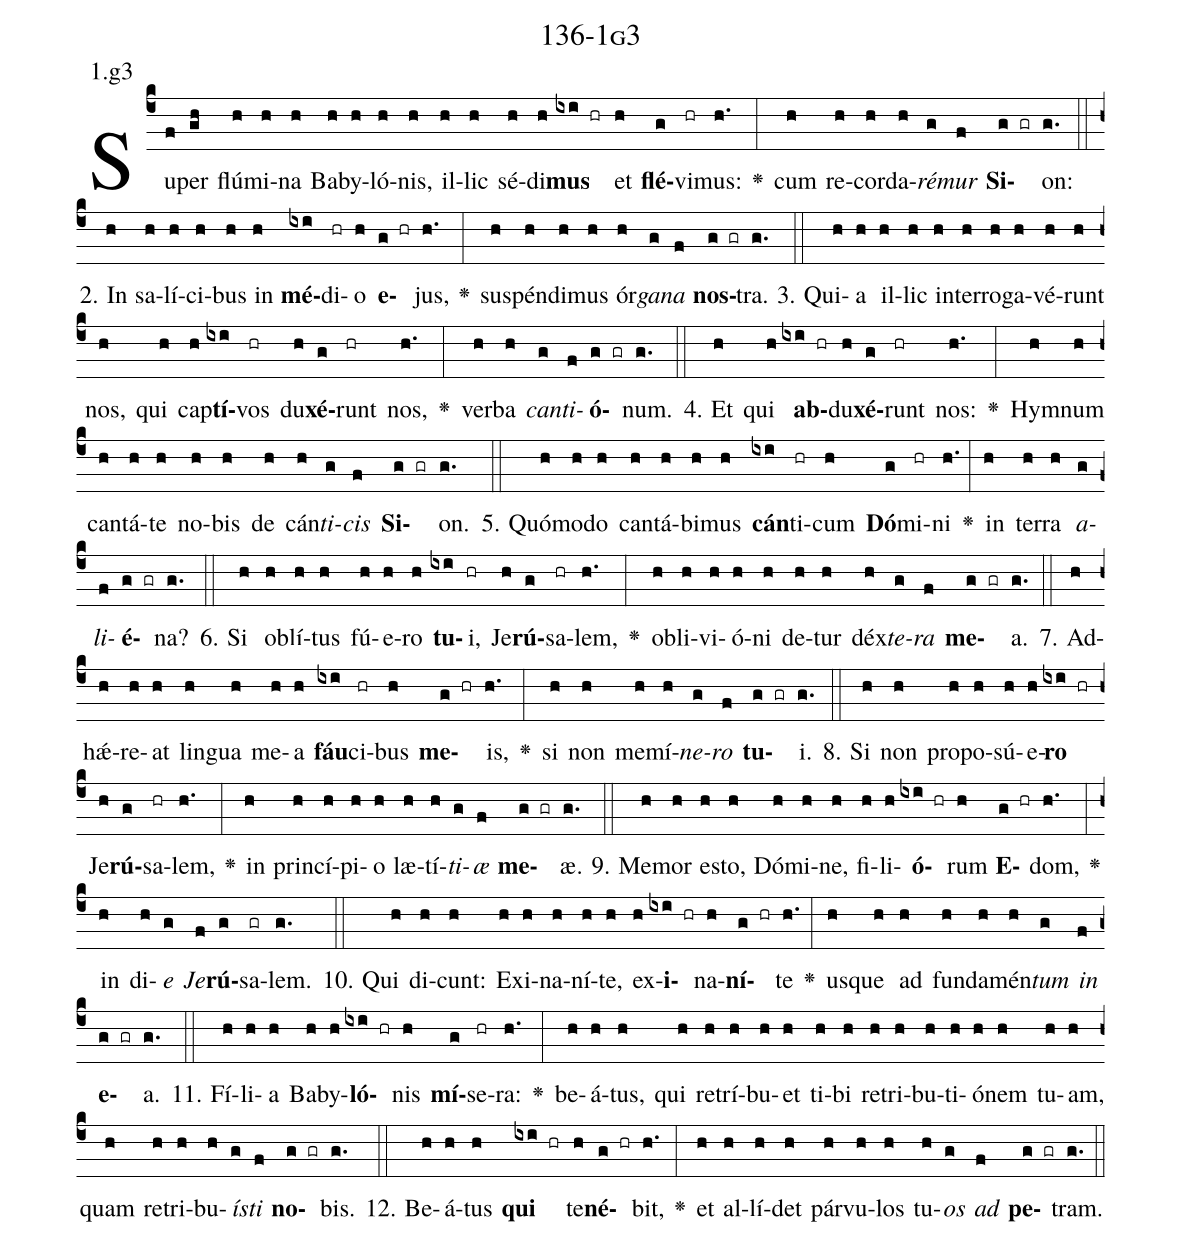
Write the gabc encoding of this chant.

name: 136-1g3;
annotation: 1.g3;
%%
(c4)Su(f)per(gh) flú(h)mi(h)na(h) Ba(h)by(h)ló(h)nis,(h) il(h)lic(h) sé(h)di(h)<b>mus</b>(ixi hr) et(h) <b>flé</b>(g)vi(hr)mus:(h.) <v>\greheightstar</v>(:) cum(h) re(h)cor(h)da(h)<i>ré</i>(g)<i>mur</i>(f) <b>Si</b>(g gr)on:(g.) (::)
2. In(h) sa(h)lí(h)ci(h)bus(h) in(h) <b>mé</b>(ixi)di(hr)o(h) <b>e</b>(g hr)jus,(h.) <v>\greheightstar</v>(:) sus(h)pén(h)di(h)mus(h) ór(h)<i>ga</i>(g)<i>na</i>(f) <b>nos</b>(g gr)tra.(g.) (::)
3. Qui(h)a(h) il(h)lic(h) in(h)ter(h)ro(h)ga(h)vé(h)runt(h) nos,(h) qui(h) cap(h)<b>tí</b>(ixi)vos(hr) du(h)<b>xé</b>(g)runt(hr) nos,(h.) <v>\greheightstar</v>(:) ver(h)ba(h) <i>can</i>(g)<i>ti</i>(f)<b>ó</b>(g gr)num.(g.) (::)
4. Et(h) qui(h) <b>ab</b>(ixi hr)du(h)<b>xé</b>(g)runt(hr) nos:(h.) <v>\greheightstar</v>(:) Hym(h)num(h) can(h)tá(h)te(h) no(h)bis(h) de(h) cán(h)<i>ti</i>(g)<i>cis</i>(f) <b>Si</b>(g gr)on.(g.) (::)
5. Quó(h)mo(h)do(h) can(h)tá(h)bi(h)mus(h) <b>cán</b>(ixi)ti(hr)cum(h) <b>Dó</b>(g)mi(hr)ni(h.) <v>\greheightstar</v>(:) in(h) ter(h)ra(h) <i>a</i>(g)<i>li</i>(f)<b>é</b>(g gr)na?(g.) (::)
6. Si(h) ob(h)lí(h)tus(h) fú(h)e(h)ro(h) <b>tu</b>(ixi)i,(hr) Je(h)<b>rú</b>(g)sa(hr)lem,(h.) <v>\greheightstar</v>(:) ob(h)li(h)vi(h)ó(h)ni(h) de(h)tur(h) déx(h)<i>te</i>(g)<i>ra</i>(f) <b>me</b>(g gr)a.(g.) (::)
7. Ad(h)hǽ(h)re(h)at(h) lin(h)gua(h) me(h)a(h) <b>fáu</b>(ixi)ci(hr)bus(h) <b>me</b>(g hr)is,(h.) <v>\greheightstar</v>(:) si(h) non(h) me(h)mí(h)<i>ne</i>(g)<i>ro</i>(f) <b>tu</b>(g gr)i.(g.) (::)
8. Si(h) non(h) pro(h)po(h)sú(h)e(h)<b>ro</b>(ixi hr) Je(h)<b>rú</b>(g)sa(hr)lem,(h.) <v>\greheightstar</v>(:) in(h) prin(h)cí(h)pi(h)o(h) læ(h)tí(h)<i>ti</i>(g)<i>æ</i>(f) <b>me</b>(g gr)æ.(g.) (::)
9. Me(h)mor(h) es(h)to,(h) Dó(h)mi(h)ne,(h) fi(h)li(h)<b>ó</b>(ixi hr)rum(h) <b>E</b>(g hr)dom,(h.) <v>\greheightstar</v>(:) in(h) di(h)<i>e</i>(g) <i>Je</i>(f)<b>rú</b>(g)sa(gr)lem.(g.) (::)
10. Qui(h) di(h)cunt:(h) Ex(h)i(h)na(h)ní(h)te,(h) ex(h)<b>i</b>(ixi hr)na(h)<b>ní</b>(g hr)te(h.) <v>\greheightstar</v>(:) us(h)que(h) ad(h) fun(h)da(h)mén(h)<i>tum</i>(g) <i>in</i>(f) <b>e</b>(g gr)a.(g.) (::)
11. Fí(h)li(h)a(h) Ba(h)by(h)<b>ló</b>(ixi hr)nis(h) <b>mí</b>(g)se(hr)ra:(h.) <v>\greheightstar</v>(:) be(h)á(h)tus,(h) qui(h) re(h)trí(h)bu(h)et(h) ti(h)bi(h) re(h)tri(h)bu(h)ti(h)ó(h)nem(h) tu(h)am,(h) quam(h) re(h)tri(h)bu(h)<i>ís</i>(g)<i>ti</i>(f) <b>no</b>(g gr)bis.(g.) (::)
12. Be(h)á(h)tus(h) <b>qui</b>(ixi hr) te(h)<b>né</b>(g hr)bit,(h.) <v>\greheightstar</v>(:) et(h) al(h)lí(h)det(h) pár(h)vu(h)los(h) tu(h)<i>os</i>(g) <i>ad</i>(f) <b>pe</b>(g gr)tram.(g.) (::)
